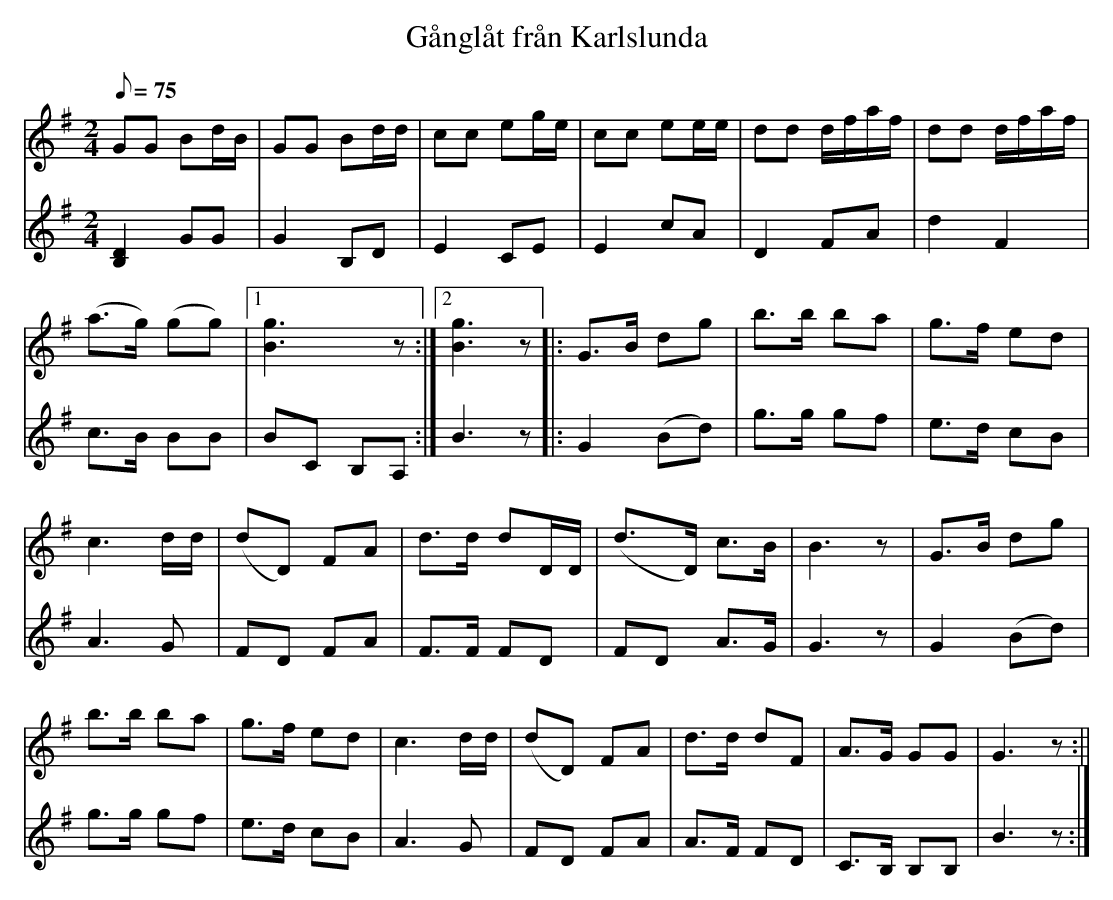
X:1
T: Gånglåt från Karlslunda
M: 2/4
L: 1/8
Q: 75
K:G % 1 sharps
GG Bd/2B/2|GG Bd/2d/2|cc eg/2e/2|cc ee/2e/2|dd d/2f/2a/2f/2|dd d/2f/2a/2f/2|
(a3/2g/2) (gg)|1[g3B3] z:|2[g3B3] z||:G3/2B/2 dg|b3/2b/2 ba|g3/2f/2 ed|
c3 d/2d/2|(dD) FA|d3/2d/2 dD/2D/2|(d3/2D/2) c3/2B/2|B3 z|G3/2B/2 dg|
b3/2b/2 ba|g3/2f/2 ed|c3 d/2d/2|(dD) FA|d3/2d/2 dF|A3/2G/2 GG|G3 z:||
V:2
[D2B,2] GG|G2 B,D|E2 CE|E2 cA|D2 FA|d2 F2|
c3/2B/2 BB|BC B,A,:|B3 z||:G2 (Bd)|g3/2g/2 gf|e3/2d/2 cB|
A3 G|FD FA|F3/2F/2 FD|FD A3/2G/2|G3 z|G2 (Bd)|
g3/2g/2 gf|e3/2d/2 cB|A3 G|FD FA|A3/2F/2 FD|C3/2B,/2 B,B,|B3 z:|
